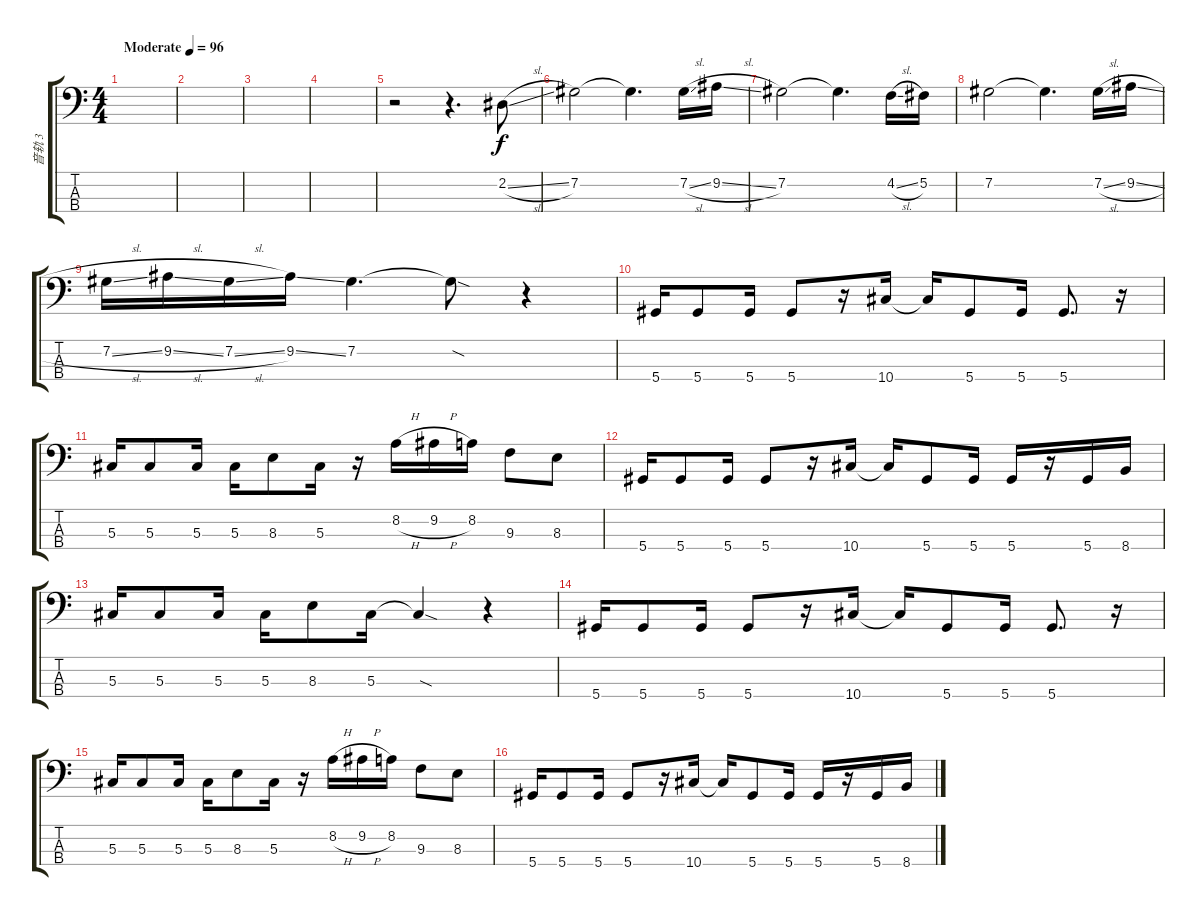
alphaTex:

\track ("音轨 3" "音轨 3") {instrument electricbassfinger}
\staff {score tabs}
\tuning (Gb2 Db2 Ab1 Eb1) {hide}
\ts (4 4)
\tempo (96 "Moderate")
\clef f4
\ks c
|
|
|
|
r.2 r.4{d} 2.2{sl}.8 |
7.2.2 7.2{t}.4{d} 7.2{sl}.16 9.2{sl}.16 |
7.2.2 7.2{t}.4{d} 4.2{sl}.16 5.2.16 |
7.2.2 7.2{t}.4{d} 7.2{sl}.16 9.2{sl}.16 |
7.2{sl}.16 9.2{sl}.16 7.2{sl}.16 9.2{ss}.16 7.2.4{d} 7.2{sod t}.8 r.4 |
5.4.16 5.4.8 5.4.16 5.4.8 r.16 10.4.16 10.4{t}.16 5.4.8 5.4.16 5.4.8{d} r.16 |
5.3.16 5.3.8 5.3.16 5.3.16 8.3.8 5.3.16 r.16 8.2{h}.16 9.2{h}.16 8.2.16 9.3.8 8.3.8 |
5.4.16 5.4.8 5.4.16 5.4.8 r.16 10.4.16 10.4{t}.16 5.4.8 5.4.16 5.4.16 r.16 5.4.16 8.4.16 |
5.3.16 5.3.8 5.3.16 5.3.16{txt ""} 8.3.8 5.3.16 5.3{sod t}.4 r.4 |
5.4.16 5.4.8 5.4.16 5.4.8 r.16 10.4.16 10.4{t}.16 5.4.8 5.4.16 5.4.8{d} r.16 |
5.3.16 5.3.8 5.3.16 5.3.16 8.3.8 5.3.16 r.16 8.2{h}.16 9.2{h}.16 8.2.16 9.3.8 8.3.8 |
5.4.16 5.4.8 5.4.16 5.4.8 r.16 10.4.16 10.4{t}.16 5.4.8 5.4.16 5.4.16 r.16 5.4.16 8.4.16
